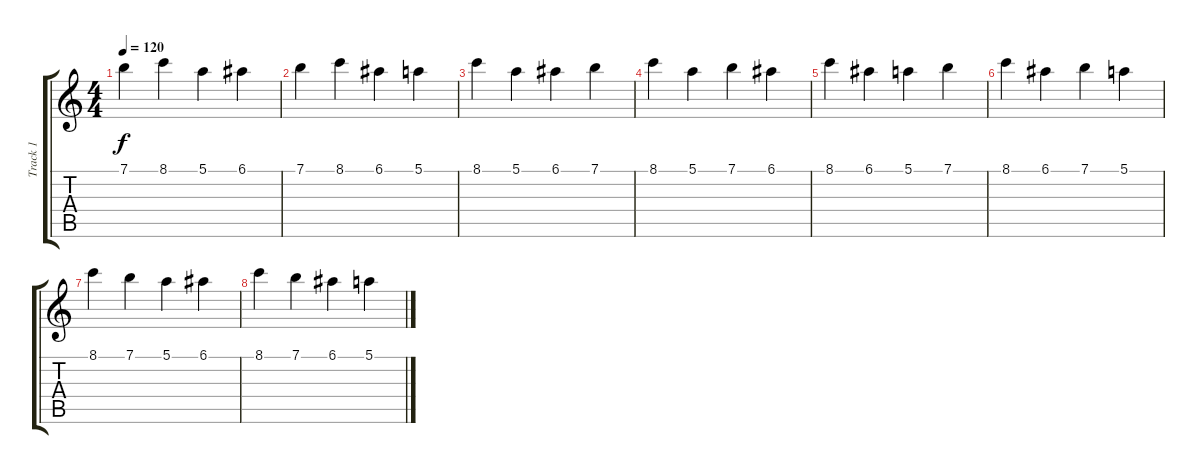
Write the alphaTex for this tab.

\track ("Track 1" "Track 1") {instrument acousticguitarsteel}
\staff {score tabs}
\tuning (E4 B3 G3 D3 A2 E2) {hide}
\ts (4 4)
\tempo 120
\clef g2
\ks c
7.1.4{dy f} 8.1.4 5.1.4 6.1.4 |
7.1.4 8.1.4 6.1.4 5.1.4 |
8.1.4 5.1.4 6.1.4 7.1.4 |
8.1.4 5.1.4 7.1.4 6.1.4 |
8.1.4 6.1.4 5.1.4 7.1.4 |
8.1.4 6.1.4 7.1.4 5.1.4 |
8.1.4 7.1.4 5.1.4 6.1.4 |
8.1.4 7.1.4 6.1.4 5.1.4
